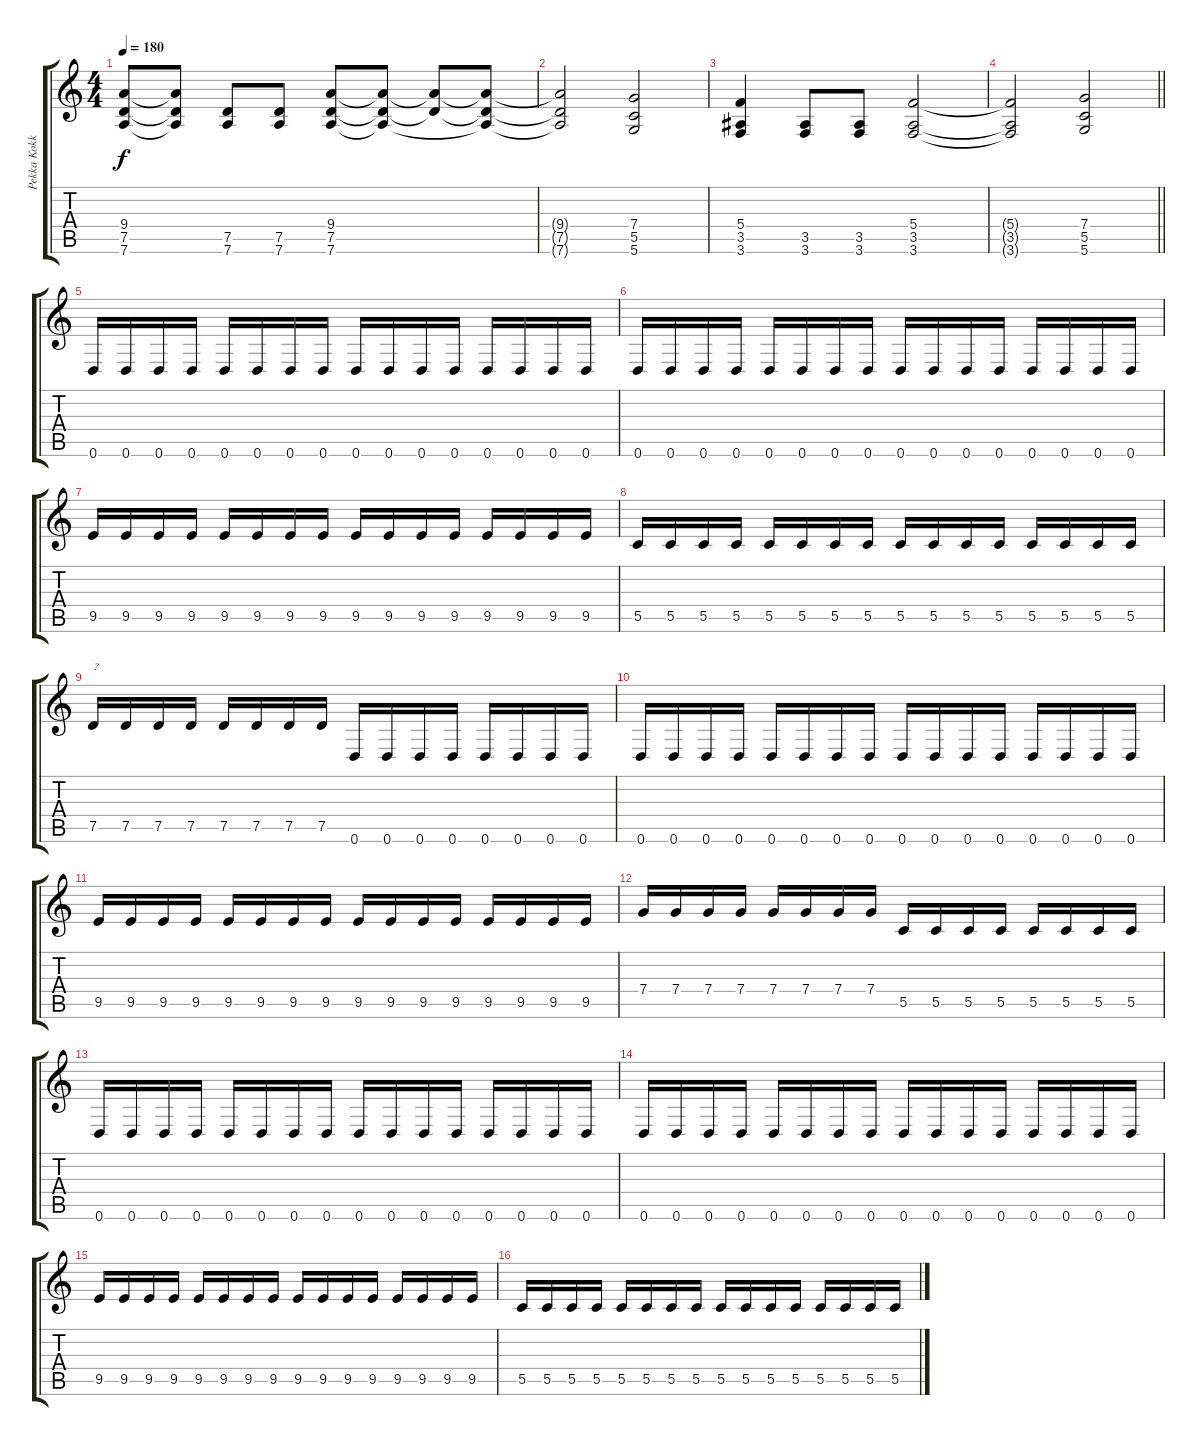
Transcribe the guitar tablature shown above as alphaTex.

\track ("Pekka Kokko - Rythm Guitar" "Pekka Kokk") {instrument distortionguitar}
\staff {score tabs}
\tuning (D4 A3 F3 C3 G2 D2) {hide}
\ts (4 4)
\tempo 180
\clef g2
\ks c
(9.4 7.5 7.6).8{dy f} (9.4{t} 7.5{t} 7.6{t}).8 (7.5 7.6).8 (7.5 7.6).8 (9.4 7.5 7.6).8 (9.4{t} 7.5{t} 7.6{t}).8 (9.4{t} 7.5{t}).8 (9.4{t} 7.5{t} 7.6{t}).8 |
(9.4{t} 7.5{t} 7.6{t}).2 (7.4 5.5 5.6).2 |
(5.4 3.5 3.6).4 (3.5 3.6).8 (3.5 3.6).8 (5.4 3.5 3.6).2 |
\barLineRight lightlight
(5.4{t} 3.5{t} 3.6{t}).2 (7.4 5.5 5.6).2 |
\section ("" "")
0.6.16 0.6.16 0.6.16 0.6.16 0.6.16 0.6.16 0.6.16 0.6.16 0.6.16 0.6.16 0.6.16 0.6.16 0.6.16 0.6.16 0.6.16 0.6.16 |
0.6.16 0.6.16 0.6.16 0.6.16 0.6.16 0.6.16 0.6.16 0.6.16 0.6.16 0.6.16 0.6.16 0.6.16 0.6.16 0.6.16 0.6.16 0.6.16 |
9.5.16 9.5.16 9.5.16 9.5.16 9.5.16 9.5.16 9.5.16 9.5.16 9.5.16 9.5.16 9.5.16 9.5.16 9.5.16 9.5.16 9.5.16 9.5.16 |
5.5.16 5.5.16 5.5.16 5.5.16 5.5.16 5.5.16 5.5.16 5.5.16 5.5.16 5.5.16 5.5.16 5.5.16 5.5.16 5.5.16 5.5.16 5.5.16 |
7.5.16{txt "?"} 7.5.16 7.5.16 7.5.16 7.5.16 7.5.16 7.5.16 7.5.16 0.6.16 0.6.16 0.6.16 0.6.16 0.6.16 0.6.16 0.6.16 0.6.16 |
0.6.16 0.6.16 0.6.16 0.6.16 0.6.16 0.6.16 0.6.16 0.6.16 0.6.16 0.6.16 0.6.16 0.6.16 0.6.16 0.6.16 0.6.16 0.6.16 |
9.5.16 9.5.16 9.5.16 9.5.16 9.5.16 9.5.16 9.5.16 9.5.16 9.5.16 9.5.16 9.5.16 9.5.16 9.5.16 9.5.16 9.5.16 9.5.16 |
7.4.16 7.4.16 7.4.16 7.4.16 7.4.16 7.4.16 7.4.16 7.4.16 5.5.16 5.5.16 5.5.16 5.5.16 5.5.16 5.5.16 5.5.16 5.5.16 |
0.6.16 0.6.16 0.6.16 0.6.16 0.6.16 0.6.16 0.6.16 0.6.16 0.6.16 0.6.16 0.6.16 0.6.16 0.6.16 0.6.16 0.6.16 0.6.16 |
0.6.16 0.6.16 0.6.16 0.6.16 0.6.16 0.6.16 0.6.16 0.6.16 0.6.16 0.6.16 0.6.16 0.6.16 0.6.16 0.6.16 0.6.16 0.6.16 |
9.5.16 9.5.16 9.5.16 9.5.16 9.5.16 9.5.16 9.5.16 9.5.16 9.5.16 9.5.16 9.5.16 9.5.16 9.5.16 9.5.16 9.5.16 9.5.16 |
5.5.16 5.5.16 5.5.16 5.5.16 5.5.16 5.5.16 5.5.16 5.5.16 5.5.16 5.5.16 5.5.16 5.5.16 5.5.16 5.5.16 5.5.16 5.5.16
